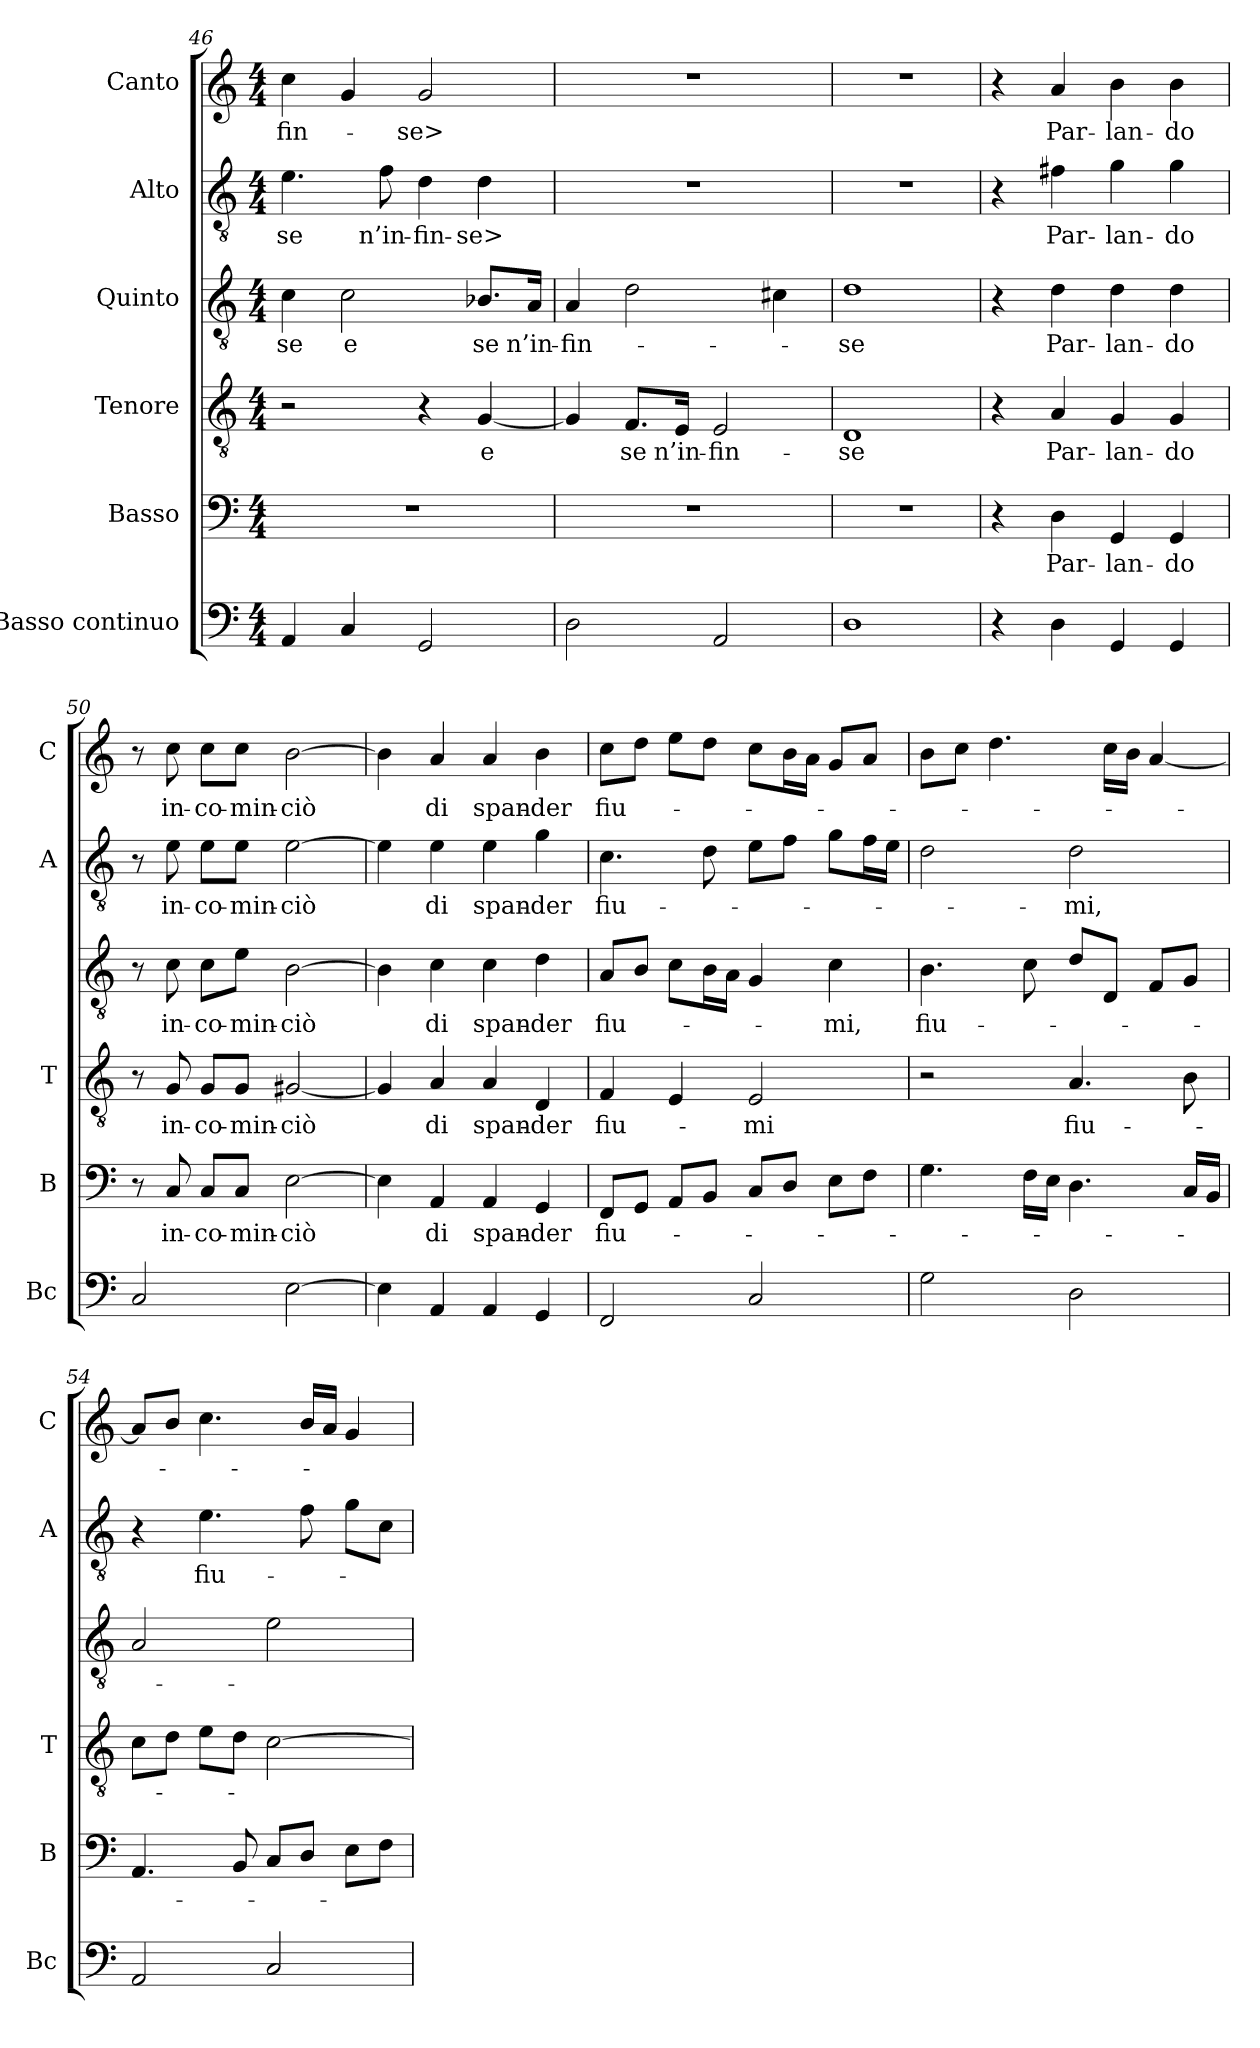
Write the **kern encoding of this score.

**kern	**kern	**text	**kern	**text	**kern	**text	**kern	**text	**kern	**text
*part6	*part5	*part5	*part4	*part4	*part3	*part3	*part2	*part2	*part1	*part1
*staff6	*staff5	*staff5	*staff4	*staff4	*staff3	*staff3	*staff2	*staff2	*staff1	*staff1
*I"Basso continuo	*I"Basso	*	*I"Tenore	*	*I"Quinto	*	*I"Alto	*	*I"Canto	*
*I'Bc	*I'B	*	*I'T	*	*	*	*I'A	*	*I'C	*
*clefF4	*clefF4	*	*clefGv2	*	*clefGv2	*	*clefGv2	*	*clefG2	*
*k[]	*k[]	*	*k[]	*	*k[]	*	*k[]	*	*k[]	*
*C:	*C:	*	*C:	*	*C:	*	*C:	*	*C:	*
*M4/4	*M4/4	*	*M4/4	*	*M4/4	*	*M4/4	*	*M4/4	*
=46	=46	=46	=46	=46	=46	=46	=46	=46	=46	=46
4AA	1r	.	2r	.	4c	-se	4.e	se	4cc	-fin-
4C	.	.	.	.	2c	e	.	.	4g	.
.	.	.	.	.	.	.	8f	n’in-	.	.
2GG	.	.	4r	.	.	.	4d	-fin-	2g	-se>
.	.	.	[4G	e	8.B-X/L	se	4d	-se>	.	.
.	.	.	.	.	16A/Jk	n’in-	.	.	.	.
=47	=47	=47	=47	=47	=47	=47	=47	=47	=47	=47
2D	1r	.	4G]	.	4A	-fin-	1r	.	1r	.
.	.	.	8.F/L	se	2d	.	.	.	.	.
.	.	.	16E/Jk	n’in-	.	.	.	.	.	.
2AA	.	.	2E	-fin-	.	.	.	.	.	.
.	.	.	.	.	4c#X	.	.	.	.	.
=48	=48	=48	=48	=48	=48	=48	=48	=48	=48	=48
1D	1r	.	1D	-se	1d	-se	1r	.	1r	.
=49	=49	=49	=49	=49	=49	=49	=49	=49	=49	=49
4r	4r	.	4r	.	4r	.	4r	.	4r	.
4D	4D	Par-	4A	Par-	4d	Par-	4f#X	Par-	4a	Par-
4GG	4GG	-lan-	4G	-lan-	4d	-lan-	4g	-lan-	4b	-lan-
4GG	4GG	-do	4G	-do	4d	-do	4g	-do	4b	-do
=50	=50	=50	=50	=50	=50	=50	=50	=50	=50	=50
2C	8r	.	8r	.	8r	.	8r	.	8r	.
.	8C	in-	8G	in-	8c	in-	8e	in-	8cc	in-
.	8C/L	-co-	8G/L	-co-	8c\L	-co-	8e\L	-co-	8cc\L	-co-
.	8C/J	-min-	8G/J	-min-	8e\J	-min-	8e\J	-min-	8cc\J	-min-
[2E	[2E	-ciò	[2G#X	-ciò	[2B	-ciò	[2e	-ciò	[2b	-ciò
=51	=51	=51	=51	=51	=51	=51	=51	=51	=51	=51
4E]	4E]	.	4G#]	.	4B]	.	4e]	.	4b]	.
4AA	4AA	di	4A	di	4c	di	4e	di	4a	di
4AA	4AA	span-	4A	span-	4c	span-	4e	span-	4a	span-
4GG	4GG	-der	4D	-der	4d	-der	4g	-der	4b	-der
=52	=52	=52	=52	=52	=52	=52	=52	=52	=52	=52
2FF	8FF/L	fiu-	4F	fiu-	8A/L	fiu-	4.c	fiu-	8cc\L	fiu-
.	8GG/J	.	.	.	8B/J	.	.	.	8dd\J	.
.	8AA/L	.	4E	.	8c\L	.	.	.	8ee\L	.
.	8BB/J	.	.	.	16B\L	.	8d	.	8dd\J	.
.	.	.	.	.	16A\JJ	.	.	.	.	.
2C	8C/L	.	2E	-mi	4G	.	8e\L	.	8cc\L	.
.	8D/J	.	.	.	.	.	8f\J	.	16b\L	.
.	.	.	.	.	.	.	.	.	16a\JJ	.
.	8E\L	.	.	.	4c	-mi,	8g\L	.	8g/L	.
.	8F\J	.	.	.	.	.	16f\L	.	8a/J	.
.	.	.	.	.	.	.	16e\JJ	.	.	.
=53	=53	=53	=53	=53	=53	=53	=53	=53	=53	=53
2G	4.G	.	2r	.	4.B	fiu-	2d	.	8b\L	.
.	.	.	.	.	.	.	.	.	8cc\J	.
.	.	.	.	.	.	.	.	.	4.dd	.
.	16F\LL	.	.	.	8c	.	.	.	.	.
.	16E\JJ	.	.	.	.	.	.	.	.	.
2D	4.D	.	4.A	fiu-	8d/L	.	2d	-mi,	.	.
.	.	.	.	.	8D/J	.	.	.	16cc\LL	.
.	.	.	.	.	.	.	.	.	16b\JJ	.
.	.	.	.	.	8F/L	.	.	.	[4a	.
.	16C/LL	.	8B	.	8G/J	.	.	.	.	.
.	16BB/JJ	.	.	.	.	.	.	.	.	.
=54	=54	=54	=54	=54	=54	=54	=54	=54	=54	=54
2AA	4.AA	.	8c\L	.	2A	.	4r	.	8a/L]	.
.	.	.	8d\J	.	.	.	.	.	8b/J	.
.	.	.	8e\L	.	.	.	4.e	fiu-	4.cc	.
.	8BB	.	8d\J	.	.	.	.	.	.	.
2C	8C/L	.	[2c	.	2e	.	.	.	.	.
.	8D/J	.	.	.	.	.	8f	.	16b/LL	.
.	.	.	.	.	.	.	.	.	16a/JJ	.
.	8E\L	.	.	.	.	.	8g\L	.	4g	.
.	8F\J	.	.	.	.	.	8c\J	.	.	.
=	=	=	=	=	=	=	=	=	=	=
*-	*-	*-	*-	*-	*-	*-	*-	*-	*-	*-
